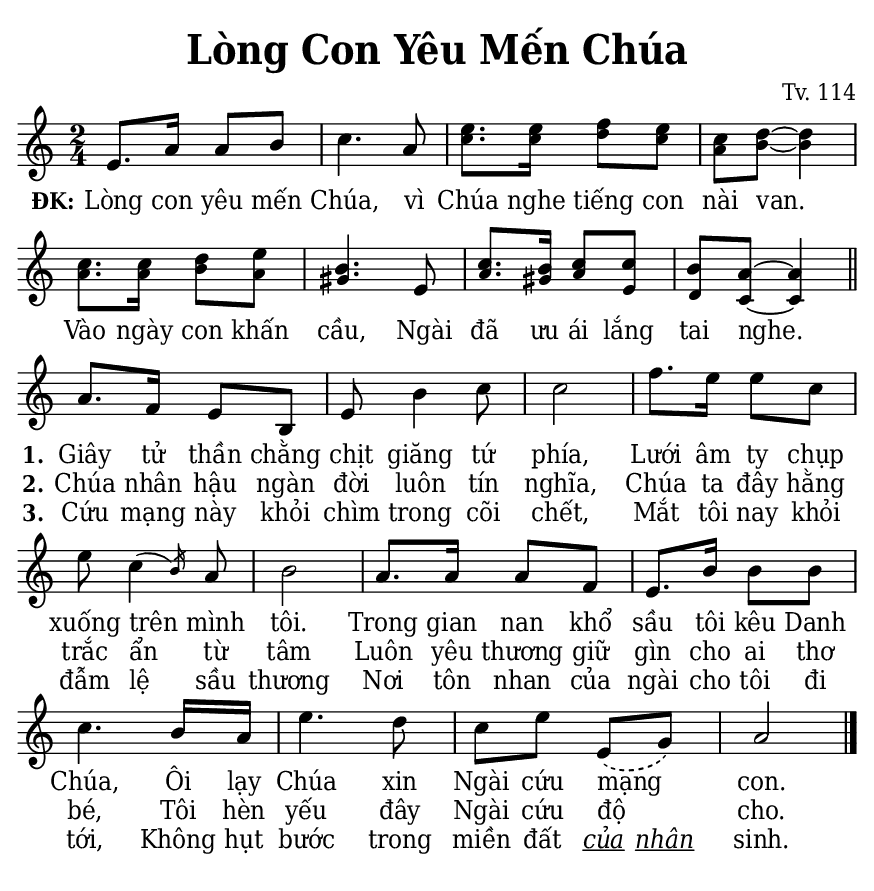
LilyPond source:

% Cài đặt chung\
\version "2.22.1"
\include "english.ly"

\header {
  title = \markup { \fontsize #1 "Lòng Con Yêu Mến Chúa" }
  composer = "Tv. 114"
  %arranger = "Lm. Kim Long"
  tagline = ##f
}

% Nhạc phiên khúc
nhacPhienKhucSop = \relative c' {
  e8. a16 a8 b |
  c4. a8 |
  e'8. e16 f8 e |
  c d ~ d4 |
  c8. c16 d8 e |
  b4. e,8 |
  c'8. b16 c8 c |
  b a ~ a4 \bar "||"
  
  a8. f16 e8 b |
  e b'4 c8 |
  c2 |
  f8. e16 e8 c |
  e
  \afterGrace c4 ({
    \override Flag.stroke-style = #"grace"
    b16)}
  \revert Flag.stroke-style
  a8 |
  b2 |
  a8. a16 a8 f |
  e8. b'16 b8 b |
  c4. b16 a |
  e'4. d8 |
  c e
  \once \phrasingSlurDashed
  e, \(g\) |
  a2 \bar "|."
}

nhacPhienKhucAlto = \relative c' {
  e8. a16 a8 b |
  c4. a8 |
  c8. c16 d8 c |
  a b ~ b4 |
  a8. a16 b8 a |
  gs4. e8 |
  a8. gs16 a8 e |
  d c ~ c4
}

% Lời phiên khúc
loiPhienKhucSop = \lyrics {
  \set stanza = "ĐK:"
  Lòng con yêu mến Chúa,
  vì Chúa nghe tiếng con nài van.
  Vào ngày con khấn cầu,
  Ngài đã ưu ái lắng tai nghe.
  <<
    {
      \set stanza = "1."
      Giây tử thần chằng chịt giăng tứ phía,
      Lưới âm ty chụp xuống trên mình tôi.
      Trong gian nan khổ sầu
      tôi kêu Danh Chúa,
      Ôi lạy Chúa xin Ngài cứu mạng _ con.
    }
    \new Lyrics {
	    \set associatedVoice = "beSop"
	    \set stanza = "2."
	    Chúa nhân hậu ngàn đời luôn tín nghĩa,
	    Chúa ta đây hằng trắc ẩn từ tâm
	    Luôn yêu thương giữ gìn cho ai thơ bé,
	    Tôi hèn yếu đây Ngài cứu độ _ cho.
    }
    \new Lyrics {
	    \set associatedVoice = "beSop"
	    \set stanza = "3."
	    Cứu mạng này khỏi chìm trong cõi chết,
	    Mắt tôi nay khỏi đẫm lệ sầu thương
	    Nơi tôn nhan của ngài cho tôi đi tới,
	    Không hụt bước trong miền đất
	    \markup { \italic \underline "của" }
	    \markup { \italic \underline "nhân" }
	    sinh.
    }
  >>
}

% Dàn trang
\paper {
  #(set-paper-size "a5")
  top-margin = 3\mm
  bottom-margin = 3\mm
  left-margin = 3\mm
  right-margin = 3\mm
  indent = #0
  #(define fonts
	 (make-pango-font-tree "Deja Vu Serif Condensed"
	 		       "Deja Vu Serif Condensed"
			       "Deja Vu Serif Condensed"
			       (/ 20 20)))
  print-page-number = ##f
  %page-count = #1
}

TongNhip = {
  \key c \major \time 2/4
  \set Timing.beamExceptions = #'()
  \set Timing.baseMoment = #(ly:make-moment 1/4)
}

% Đổi kích thước nốt cho bè phụ
notBePhu =
#(define-music-function (font-size music) (number? ly:music?)
   (for-some-music
     (lambda (m)
       (if (music-is-of-type? m 'rhythmic-event)
           (begin
             (set! (ly:music-property m 'tweaks)
                   (cons `(font-size . ,font-size)
                         (ly:music-property m 'tweaks)))
             #t)
           #f))
     music)
   music)

\score {
  \new ChoirStaff <<
    \new Staff \with {
        \consists "Merge_rests_engraver"
        printPartCombineTexts = ##f
      }
      <<
      \new Voice \TongNhip \partCombine 
        \nhacPhienKhucSop
        \notBePhu -1 { \nhacPhienKhucAlto }
      \new NullVoice = beSop \nhacPhienKhucSop
      \new Lyrics \lyricsto beSop \loiPhienKhucSop
      >>
  >>
  \layout {
    %\override Staff.TimeSignature.transparent = ##t
    \override Lyrics.LyricSpace.minimum-distance = #0.8
    \override Score.BarNumber.break-visibility = ##(#f #f #f)
    \override Score.SpacingSpanner.uniform-stretching = ##t
  } 
}
